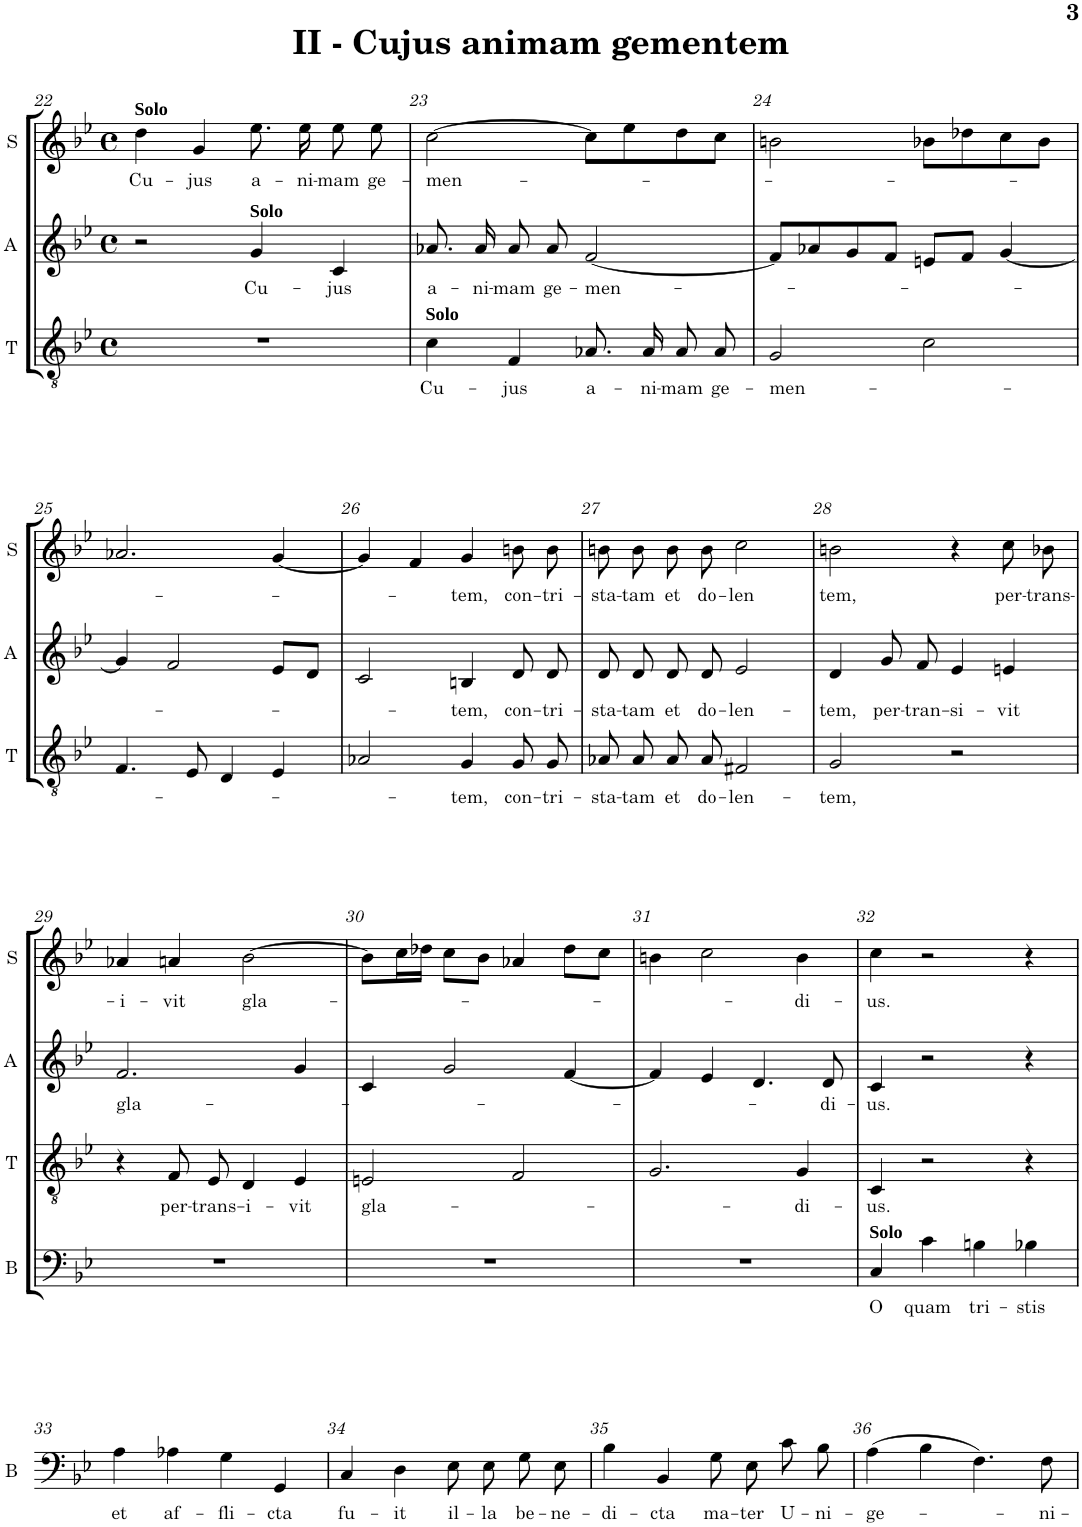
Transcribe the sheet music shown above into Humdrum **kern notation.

**kern	**text	**kern	**text	**kern	**text	**kern	**text
*part4	*part4	*part3	*part3	*part2	*part2	*part1	*part1
*staff4	*staff4	*staff3	*staff3	*staff2	*staff2	*staff1	*staff1
*I"Bass	*	*I"Tenor	*	*I"Alto	*	*I"Soprano	*
*I'B	*	*I'T	*	*I'A	*	*I'S	*
!!LO:PB:g=z
*clefF4	*	*clefGv2	*	*clefG2	*	*clefG2	*
*k[b-e-]	*	*k[b-e-]	*	*k[b-e-]	*	*k[b-e-]	*
*M4/4	*	*M4/4	*	*M4/4	*	*M4/4	*
*met(c)	*	*met(c)	*	*met(c)	*	*met(c)	*
=22	=22	=22	=22	=22	=22	=22	=22
!	!	!	!	!	!	!LO:TX:a:B:t=II - Cujus animam gementem	!
!	!	!	!	!	!	!LO:TX:a:B:t=Solo	!
!	!	!	!	!	!	!	!LO:LY:b
1r	.	1r	.	2r	.	4dd\	Cu-
!	!	!	!	!	!	!	!LO:LY:b
.	.	.	.	.	.	4g/	-jus
!	!	!	!	!LO:TX:a:B:t=Solo	!	!	!
!	!	!	!	!	!LO:LY:b	!	!LO:LY:b
.	.	.	.	4g/	Cu-	8.ee-\	a-
!	!	!	!	!	!	!	!LO:LY:b
.	.	.	.	.	.	16ee-\	-ni-
!	!	!	!	!	!LO:LY:b	!	!LO:LY:b
.	.	.	.	4c/	-jus	8ee-\	-mam
!	!	!	!	!	!	!	!LO:LY:b
.	.	.	.	.	.	8ee-\	ge-
=23	=23	=23	=23	=23	=23	=23	=23
!	!	!LO:TX:a:B:t=Solo	!	!	!	!	!
!	!	!	!LO:LY:b	!	!LO:LY:b	!	!LO:LY:b
1r	.	4c\	Cu-	8.a-X/	a-	[2cc\	-men-
!	!	!	!	!	!LO:LY:b	!	!
.	.	.	.	16a-/	-ni-	.	.
!	!	!	!LO:LY:b	!	!LO:LY:b	!	!
.	.	4F/	-jus	8a-/	-mam	.	.
!	!	!	!	!	!LO:LY:b	!	!
.	.	.	.	8a-/	ge-	.	.
!	!	!	!LO:LY:b	!	!LO:LY:b	!	!
.	.	8.A-X/L	a-	[2f/	-men-	8cc\L]	.
.	.	.	.	.	.	8ee-\	.
!	!	!	!LO:LY:b	!	!	!	!
.	.	16A-/Jk	-ni-	.	.	.	.
!	!	!	!LO:LY:b	!	!	!	!
.	.	8A-/L	-mam	.	.	8dd\	.
!	!	!	!LO:LY:b	!	!	!	!
.	.	8A-/J	ge-	.	.	8cc\J	.
=24	=24	=24	=24	=24	=24	=24	=24
!	!	!	!LO:LY:b	!	!	!	!
1r	.	2G/	-men-	8f/L]	.	2bn\	.
.	.	.	.	8a-X/	.	.	.
.	.	.	.	8g/	.	.	.
.	.	.	.	8f/J	.	.	.
.	.	2c\	.	8en/L	.	8b-X\L	.
.	.	.	.	8f/J	.	8dd-X\	.
.	.	.	.	[4g/	.	8cc\	.
.	.	.	.	.	.	8b-\J	.
!!LO:LB:g=z
=25	=25	=25	=25	=25	=25	=25	=25
1r	.	4.F/	.	4g/]	.	2.a-X/	.
.	.	.	.	2f/	.	.	.
.	.	8E-/	.	.	.	.	.
.	.	4D/	.	.	.	.	.
.	.	4E-/	.	8e-/L	.	[4g/	.
.	.	.	.	8d/J	.	.	.
=26	=26	=26	=26	=26	=26	=26	=26
1r	.	2A-X/	.	2c/	.	4g/]	.
.	.	.	.	.	.	4f/	.
!	!	!	!LO:LY:b	!	!LO:LY:b	!	!LO:LY:b
.	.	4G/	-tem,	4Bn/	-tem,	4g/	-tem,
!	!	!	!LO:LY:b	!	!LO:LY:b	!	!LO:LY:b
.	.	8G/L	con-	8d/	con-	8bn\	con-
!	!	!	!LO:LY:b	!	!LO:LY:b	!	!LO:LY:b
.	.	8G/J	-tri-	8d/	-tri-	8b\	-tri-
=27	=27	=27	=27	=27	=27	=27	=27
!	!	!	!LO:LY:b	!	!LO:LY:b	!	!LO:LY:b
1r	.	8A-X/L	-sta-	8d/	-sta-	8bn\	-sta-
!	!	!	!LO:LY:b	!	!LO:LY:b	!	!LO:LY:b
.	.	8A-/J	-tam	8d/	-tam	8b\	-tam
!	!	!	!LO:LY:b	!	!LO:LY:b	!	!LO:LY:b
.	.	8A-/L	et	8d/	et	8b\	et
!	!	!	!LO:LY:b	!	!LO:LY:b	!	!LO:LY:b
.	.	8A-/J	do-	8d/	do-	8b\	do-
!	!	!	!LO:LY:b	!	!LO:LY:b	!	!LO:LY:b
.	.	2F#X/	-len-	2e-/	-len-	2cc\	-len
=28	=28	=28	=28	=28	=28	=28	=28
!	!	!	!LO:LY:b	!	!LO:LY:b	!	!LO:LY:b
1r	.	2G/	-tem,	4d/	-tem,	2bn\	-tem,
!	!	!	!	!	!LO:LY:b	!	!
.	.	.	.	8g/	per-	.	.
!	!	!	!	!	!LO:LY:b	!	!
.	.	.	.	8f/	-tran-	.	.
!	!	!	!	!	!LO:LY:b	!	!
.	.	2r	.	4e-/	-si-	4r	.
!	!	!	!	!	!LO:LY:b	!	!LO:LY:b
.	.	.	.	4en/	-vit	8cc\	per-
!	!	!	!	!	!	!	!LO:LY:b
.	.	.	.	.	.	8b-X\	-trans-
!!LO:LB:g=z
=29	=29	=29	=29	=29	=29	=29	=29
!	!	!	!	!	!LO:LY:b	!	!LO:LY:b
1r	.	4r	.	2.f/	gla-	4a-X/	-i-
!	!	!	!LO:LY:b	!	!	!	!LO:LY:b
.	.	8F/L	per-	.	.	4an/	-vit
!	!	!	!LO:LY:b	!	!	!	!
.	.	8E-/J	-trans-	.	.	.	.
!	!	!	!LO:LY:b	!	!	!	!LO:LY:b
.	.	4D/	-i-	.	.	[2b-\	gla-
!	!	!	!LO:LY:b	!	!	!	!
.	.	4E-/	-vit	4g/	.	.	.
=30	=30	=30	=30	=30	=30	=30	=30
!	!	!	!LO:LY:b	!	!	!	!
1r	.	2En/	gla-	4c/	.	8b-\L]	.
.	.	.	.	.	.	16cc\L	.
.	.	.	.	.	.	16dd-X\JJ	.
.	.	.	.	2g/	.	8cc\L	.
.	.	.	.	.	.	8b-\J	.
.	.	2F/	.	.	.	4a-X/	.
.	.	.	.	[4f/	.	8dd-\L	.
.	.	.	.	.	.	8cc\J	.
=31	=31	=31	=31	=31	=31	=31	=31
1r	.	2.G/	.	4f/]	.	4bn\	.
.	.	.	.	4e-/	.	2cc\	.
.	.	.	.	4.d/	.	.	.
!	!	!	!LO:LY:b	!	!	!	!LO:LY:b
.	.	4G/	-di-	.	.	4b\	-di-
!	!	!	!	!	!LO:LY:b	!	!
.	.	.	.	8d/	-di-	.	.
=32	=32	=32	=32	=32	=32	=32	=32
!LO:TX:a:B:t=Solo	!	!	!	!	!	!	!
!	!LO:LY:b	!	!LO:LY:b	!	!LO:LY:b	!	!LO:LY:b
4C/	O	4C/	-us.	4c/	-us.	4cc\	-us.
!	!LO:LY:b	!	!	!	!	!	!
4c\	quam	2r	.	2r	.	2r	.
!	!LO:LY:b	!	!	!	!	!	!
4Bn\	tri-	.	.	.	.	.	.
!	!LO:LY:b	!	!	!	!	!	!
4B-X\	-stis	4r	.	4r	.	4r	.
!!LO:LB:g=z
=33	=33	=33	=33	=33	=33	=33	=33
!	!LO:LY:b	!	!	!	!	!	!
4A\	et	1r	.	1r	.	1r	.
!	!LO:LY:b	!	!	!	!	!	!
4A-X\	af-	.	.	.	.	.	.
!	!LO:LY:b	!	!	!	!	!	!
4G\	-fli-	.	.	.	.	.	.
!	!LO:LY:b	!	!	!	!	!	!
4GG/	-cta	.	.	.	.	.	.
=34	=34	=34	=34	=34	=34	=34	=34
!	!LO:LY:b	!	!	!	!	!	!
4C/	fu-	1r	.	1r	.	1r	.
!	!LO:LY:b	!	!	!	!	!	!
4D\	-it	.	.	.	.	.	.
!	!LO:LY:b	!	!	!	!	!	!
8E-\L	il-	.	.	.	.	.	.
!	!LO:LY:b	!	!	!	!	!	!
8E-\J	-la	.	.	.	.	.	.
!	!LO:LY:b	!	!	!	!	!	!
8G\L	be-	.	.	.	.	.	.
!	!LO:LY:b	!	!	!	!	!	!
8E-\J	-ne-	.	.	.	.	.	.
=35	=35	=35	=35	=35	=35	=35	=35
!	!LO:LY:b	!	!	!	!	!	!
4B-\	-di-	1r	.	1r	.	1r	.
!	!LO:LY:b	!	!	!	!	!	!
4BB-/	-cta	.	.	.	.	.	.
!	!LO:LY:b	!	!	!	!	!	!
8G\L	ma-	.	.	.	.	.	.
!	!LO:LY:b	!	!	!	!	!	!
8E-\J	-ter	.	.	.	.	.	.
!	!LO:LY:b	!	!	!	!	!	!
8c\L	U-	.	.	.	.	.	.
!	!LO:LY:b	!	!	!	!	!	!
8B-\J	-ni-	.	.	.	.	.	.
=36	=36	=36	=36	=36	=36	=36	=36
!	!LO:LY:b	!	!	!	!	!	!
(>4A\	-ge-	1r	.	1r	.	1r	.
4B-\	.	.	.	.	.	.	.
4.F\)	.	.	.	.	.	.	.
!	!LO:LY:b	!	!	!	!	!	!
8F\	-ni-	.	.	.	.	.	.
=	=	=	=	=	=	=	=
*-	*-	*-	*-	*-	*-	*-	*-
